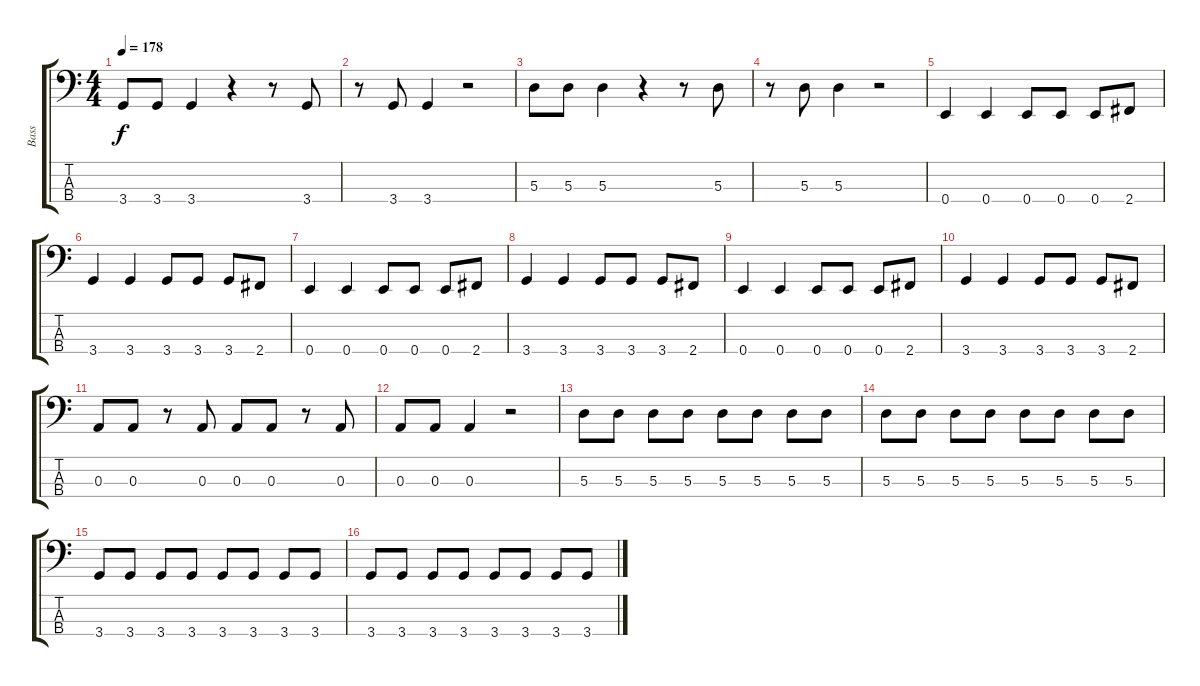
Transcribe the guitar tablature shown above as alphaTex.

\track ("Bass" "Bass") {instrument electricbasspick}
\staff {score tabs}
\tuning (G2 D2 A1 E1) {hide}
\ts (4 4)
\tempo 178
\clef f4
\ks c
3.4.8{dy f} 3.4.8 3.4.4 r.4 r.8 3.4.8 |
r.8 3.4.8 3.4.4 r.2 |
5.3.8 5.3.8 5.3.4 r.4 r.8 5.3.8 |
r.8 5.3.8 5.3.4 r.2 |
0.4.4 0.4.4 0.4.8 0.4.8 0.4.8 2.4.8 |
3.4.4 3.4.4 3.4.8 3.4.8 3.4.8 2.4.8 |
0.4.4 0.4.4 0.4.8 0.4.8 0.4.8 2.4.8 |
3.4.4 3.4.4 3.4.8 3.4.8 3.4.8 2.4.8 |
0.4.4 0.4.4 0.4.8 0.4.8 0.4.8 2.4.8 |
3.4.4 3.4.4 3.4.8 3.4.8 3.4.8 2.4.8 |
0.3.8 0.3.8 r.8 0.3.8 0.3.8 0.3.8 r.8 0.3.8 |
0.3.8 0.3.8 0.3.4 r.2 |
5.3.8 5.3.8 5.3.8 5.3.8 5.3.8 5.3.8 5.3.8 5.3.8 |
5.3.8 5.3.8 5.3.8 5.3.8 5.3.8 5.3.8 5.3.8 5.3.8 |
3.4.8 3.4.8 3.4.8 3.4.8 3.4.8 3.4.8 3.4.8 3.4.8 |
3.4.8 3.4.8 3.4.8 3.4.8 3.4.8 3.4.8 3.4.8 3.4.8
